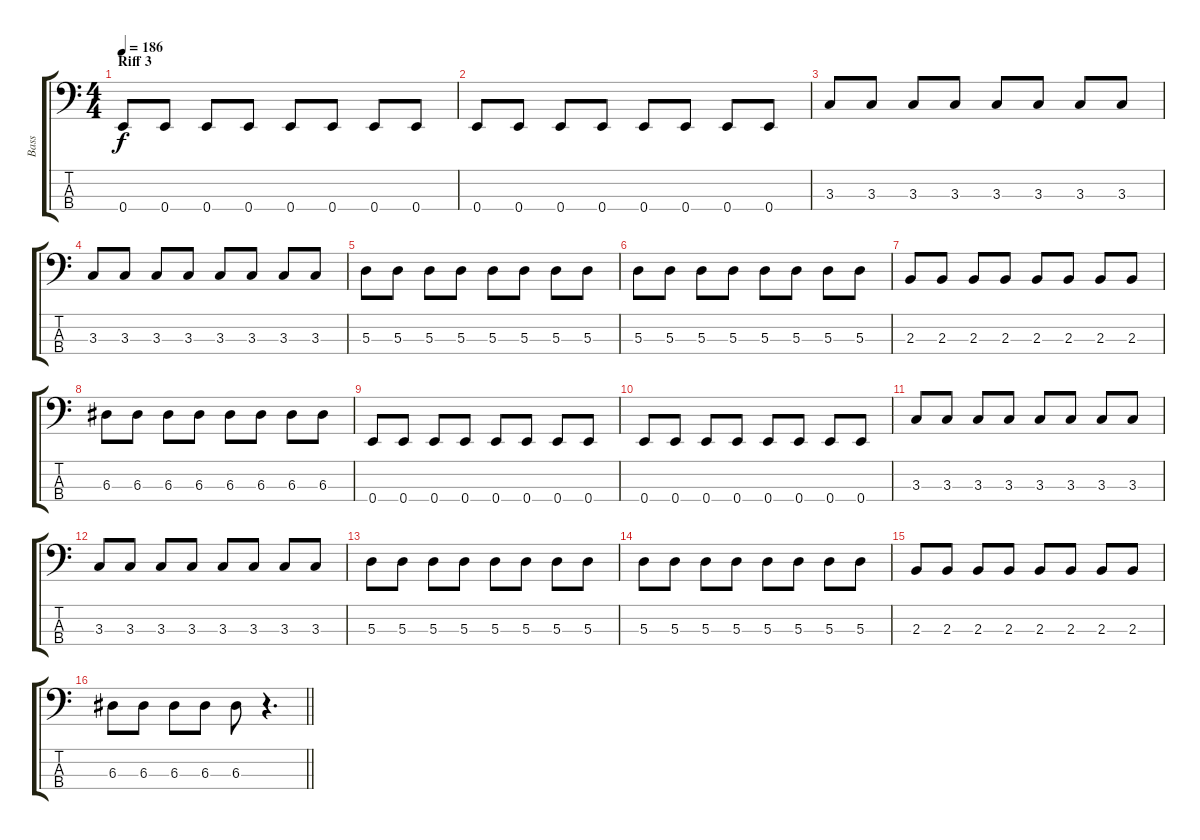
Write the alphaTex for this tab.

\track ("Bass" "Bass") {instrument electricbassfinger}
\staff {score tabs}
\tuning (G2 D2 A1 E1) {hide}
\ts (4 4)
\section ("" "Riff 3")
\tempo 186
\clef f4
\ks c
0.4.8{dy f} 0.4.8 0.4.8 0.4.8 0.4.8 0.4.8 0.4.8 0.4.8 |
0.4.8 0.4.8 0.4.8 0.4.8 0.4.8 0.4.8 0.4.8 0.4.8 |
3.3.8 3.3.8 3.3.8 3.3.8 3.3.8 3.3.8 3.3.8 3.3.8 |
3.3.8 3.3.8 3.3.8 3.3.8 3.3.8 3.3.8 3.3.8 3.3.8 |
5.3.8 5.3.8 5.3.8 5.3.8 5.3.8 5.3.8 5.3.8 5.3.8 |
5.3.8 5.3.8 5.3.8 5.3.8 5.3.8 5.3.8 5.3.8 5.3.8 |
2.3.8 2.3.8 2.3.8 2.3.8 2.3.8 2.3.8 2.3.8 2.3.8 |
6.3.8 6.3.8 6.3.8 6.3.8 6.3.8 6.3.8 6.3.8 6.3.8 |
0.4.8 0.4.8 0.4.8 0.4.8 0.4.8 0.4.8 0.4.8 0.4.8 |
0.4.8 0.4.8 0.4.8 0.4.8 0.4.8 0.4.8 0.4.8 0.4.8 |
3.3.8 3.3.8 3.3.8 3.3.8 3.3.8 3.3.8 3.3.8 3.3.8 |
3.3.8 3.3.8 3.3.8 3.3.8 3.3.8 3.3.8 3.3.8 3.3.8 |
5.3.8 5.3.8 5.3.8 5.3.8 5.3.8 5.3.8 5.3.8 5.3.8 |
5.3.8 5.3.8 5.3.8 5.3.8 5.3.8 5.3.8 5.3.8 5.3.8 |
2.3.8 2.3.8 2.3.8 2.3.8 2.3.8 2.3.8 2.3.8 2.3.8 |
\barLineRight lightlight
6.3.8 6.3.8 6.3.8 6.3.8 6.3.8 r.4{d}
